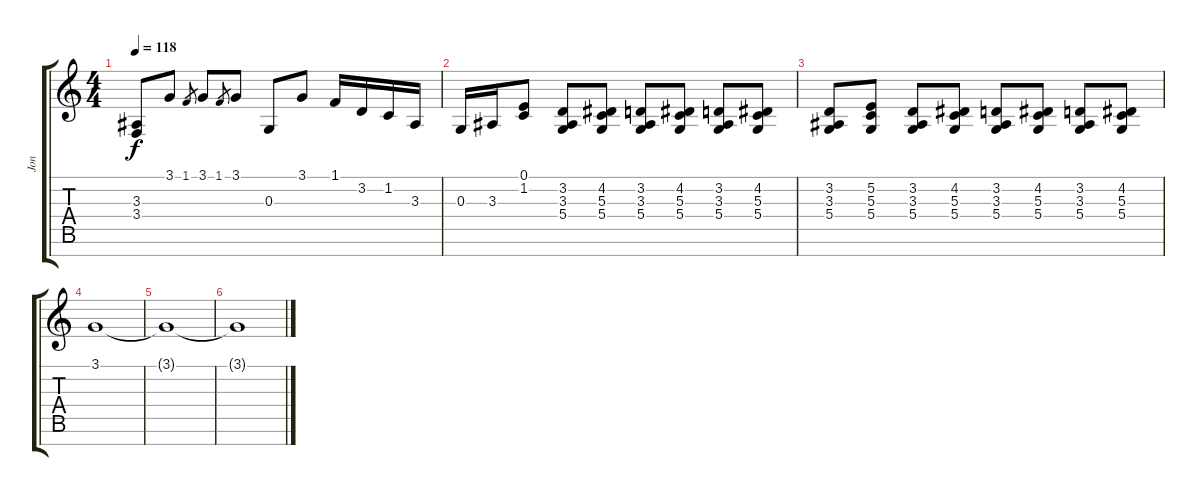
\track ("Jon" "Jon") {instrument drawbarorgan}
\staff {score tabs}
\tuning (E4 B3 G3 D3 A2 E2 B1) {hide}
\ts (4 4)
\tempo 118
\clef g2
\ks c
(3.3{t} 3.4{t}).8{dy f} 3.1.8 1.1.8{gr} 3.1.8 1.1.8{gr} 3.1.8 0.3.8 3.1.8 1.1.16 3.2.16 1.2.16 3.3.16 |
0.3.16 3.3.16 (0.1 1.2).8 (3.2 3.3 5.4).8 (4.2 5.3 5.4).8 (3.2 3.3 5.4).8 (4.2 5.3 5.4).8 (3.2 3.3 5.4).8 (4.2 5.3 5.4).8 |
(3.2 3.3 5.4).8 (5.2 5.3 5.4).8 (3.2 3.3 5.4).8 (4.2 5.3 5.4).8 (3.2 3.3 5.4).8 (4.2 5.3 5.4).8 (3.2 3.3 5.4).8 (4.2 5.3 5.4).8 |
3.1.1 |
3.1{t}.1 |
3.1{t}.1
